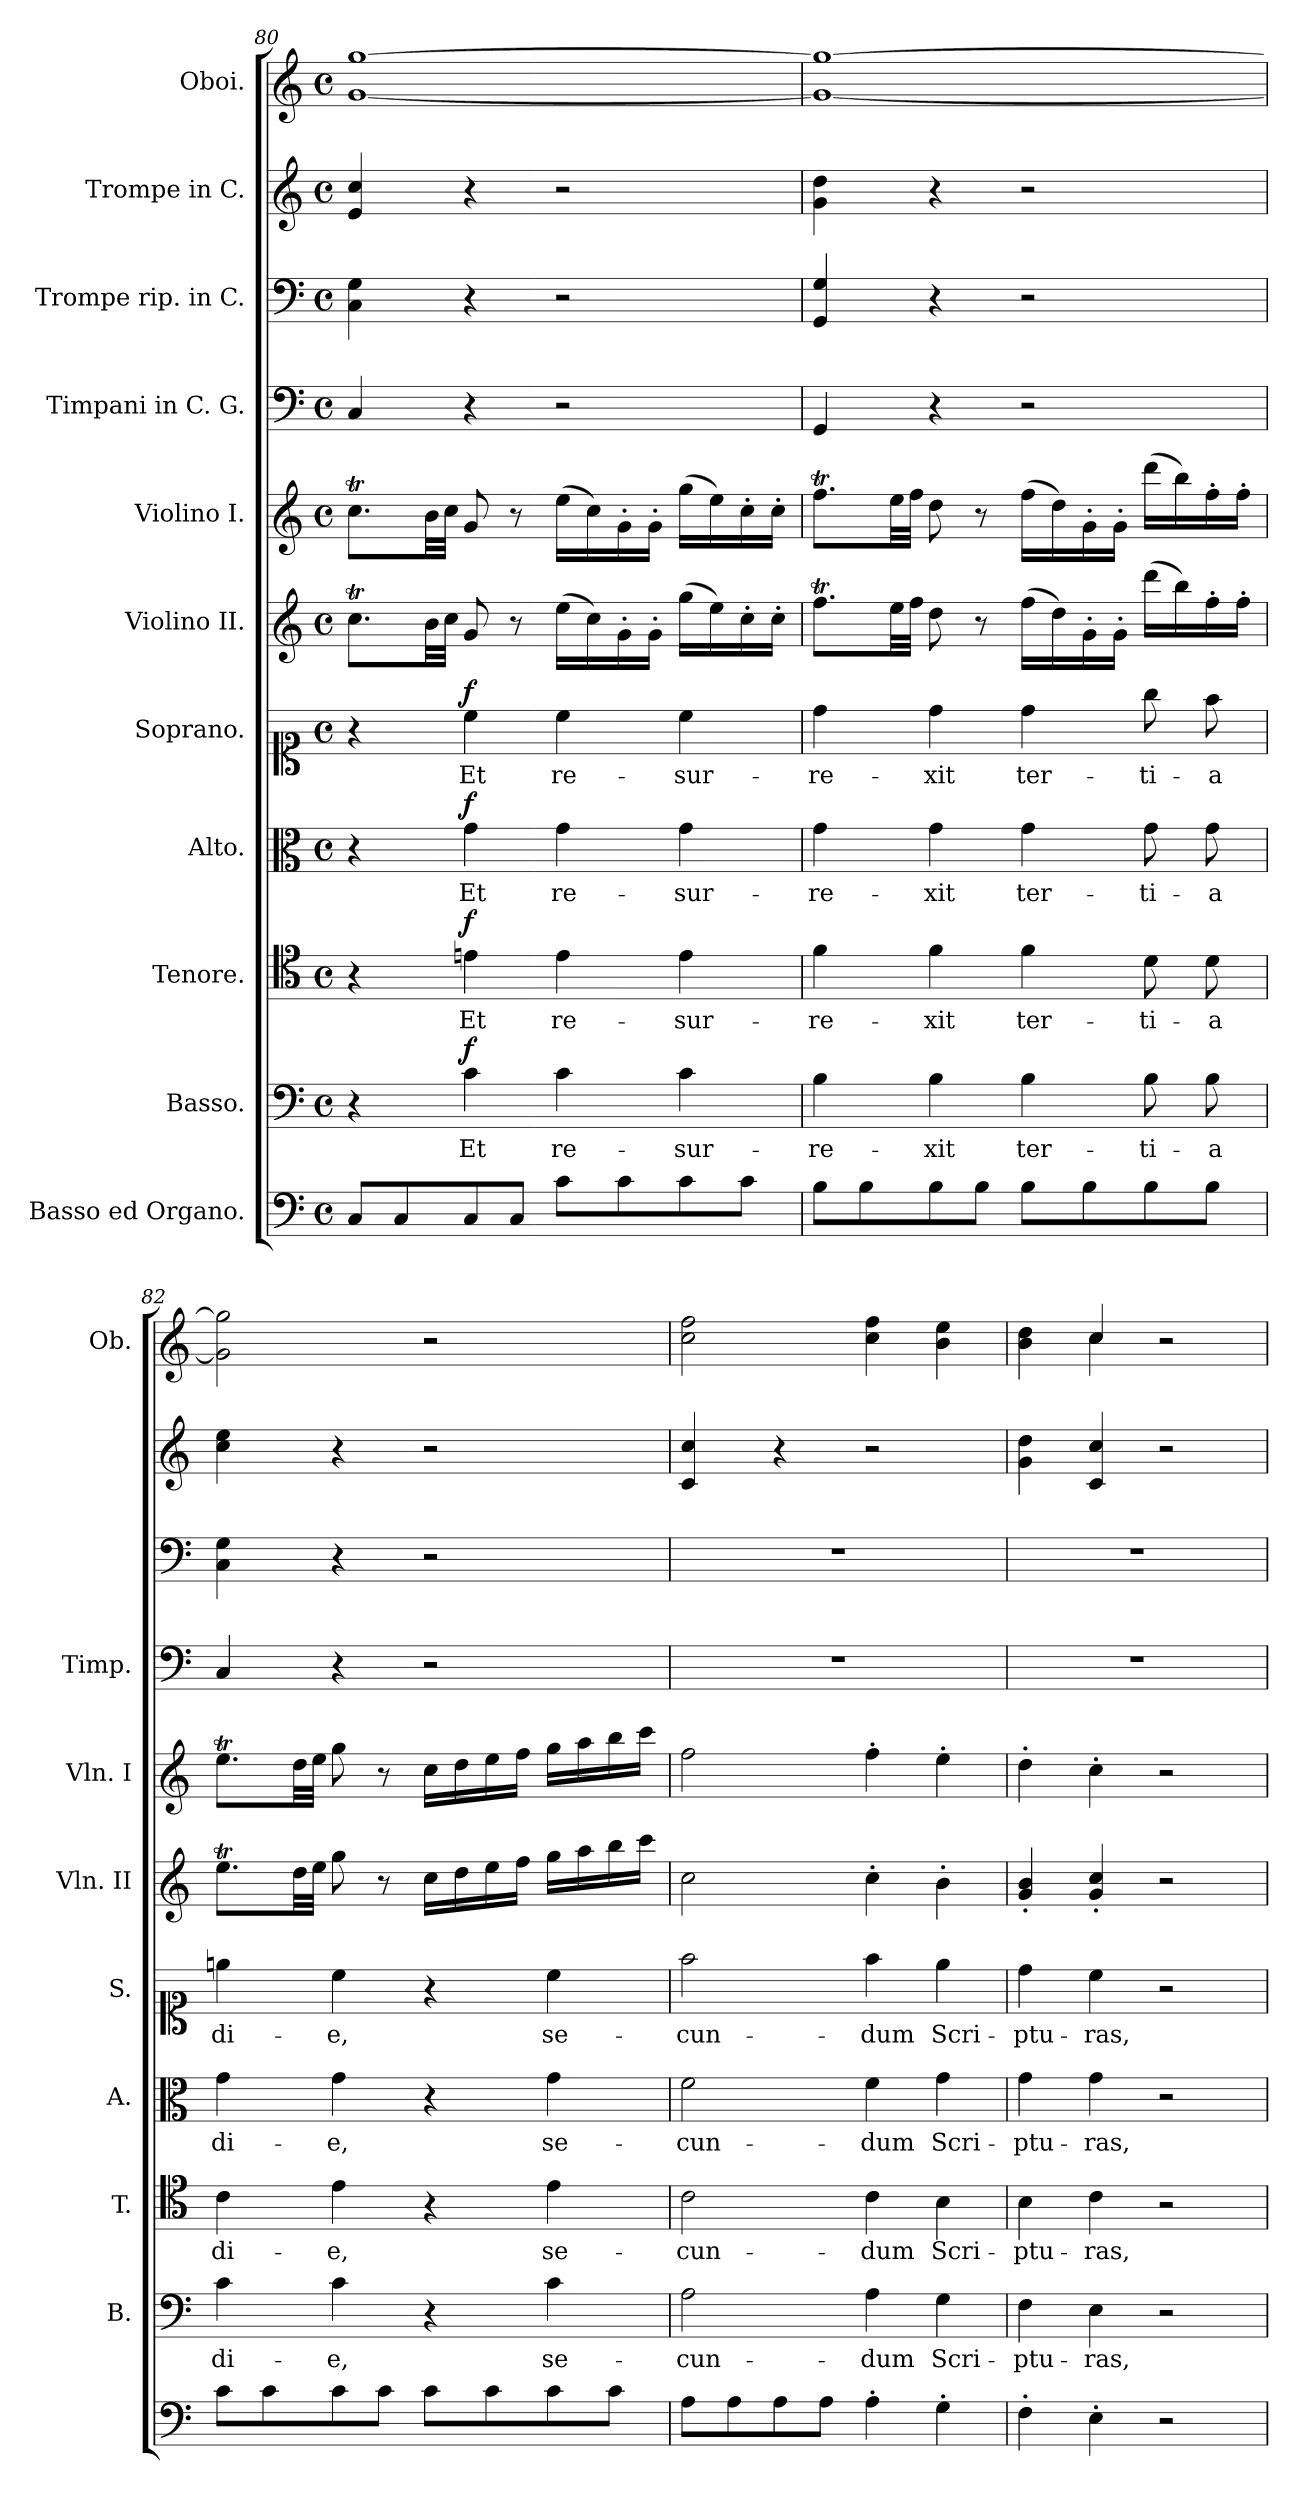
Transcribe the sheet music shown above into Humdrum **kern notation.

**kern	**kern	**text	**dynam	**kern	**text	**dynam	**kern	**text	**dynam	**kern	**text	**dynam	**kern	**kern	**kern	**kern	**kern	**kern
*part11	*part10	*part10	*part10	*part9	*part9	*part9	*part8	*part8	*part8	*part7	*part7	*part7	*part6	*part5	*part4	*part3	*part2	*part1
*staff11	*staff10	*staff10	*staff10	*staff9	*staff9	*staff9	*staff8	*staff8	*staff8	*staff7	*staff7	*staff7	*staff6	*staff5	*staff4	*staff3	*staff2	*staff1
*I"Basso ed  Organo.	*I"Basso.	*	*	*I"Tenore.	*	*	*I"Alto.	*	*	*I"Soprano.	*	*	*I"Violino II.	*I"Violino I.	*I"Timpani in C. G.	*I"Trompe rip. in C.	*I"Trompe in C.	*I"Oboi.
*	*I'B.	*	*	*I'T.	*	*	*I'A.	*	*	*I'S.	*	*	*I'Vln. II	*I'Vln. I	*I'Timp.	*	*	*I'Ob.
*clefF4	*clefF4	*	*	*clefC4	*	*	*clefC3	*	*	*clefC1	*	*	*clefG2	*clefG2	*clefF4	*clefF4	*clefG2	*clefG2
*k[]	*k[]	*	*	*k[]	*	*	*k[]	*	*	*k[]	*	*	*k[]	*k[]	*k[]	*k[]	*k[]	*k[]
*M4/4	*M4/4	*	*	*M4/4	*	*	*M4/4	*	*	*M4/4	*	*	*M4/4	*M4/4	*M4/4	*M4/4	*M4/4	*M4/4
*met(c)	*met(c)	*	*	*met(c)	*	*	*met(c)	*	*	*met(c)	*	*	*met(c)	*met(c)	*met(c)	*met(c)	*met(c)	*met(c)
=80	=80	=80	=80	=80	=80	=80	=80	=80	=80	=80	=80	=80	=80	=80	=80	=80	=80	=80
8C/L	4r	.	.	4r	.	.	4r	.	.	4r	.	.	8.ccT\L	8.ccT\L	4C/	4C\ 4G\	4e/ 4cc/	[1g [1gg
8C/	.	.	.	.	.	.	.	.	.	.	.	.	.	.	.	.	.	.
.	.	.	.	.	.	.	.	.	.	.	.	.	32b\LL	32b\LL	.	.	.	.
.	.	.	.	.	.	.	.	.	.	.	.	.	32cc\JJJ	32cc\JJJ	.	.	.	.
!	!	!LO:LY:b	!LO:DY:a	!	!LO:LY:b	!LO:DY:a	!	!LO:LY:b	!LO:DY:a	!	!LO:LY:b	!LO:DY:a	!	!	!	!	!	!
8C/	4c\	Et	f	4en\	Et	f	4g\	Et	f	4cc\	Et	f	8g/	8g/	4r	4r	4r	.
8C/J	.	.	.	.	.	.	.	.	.	.	.	.	8r	8r	.	.	.	.
!	!	!LO:LY:b	!	!	!LO:LY:b	!	!	!LO:LY:b	!	!	!LO:LY:b	!	!	!	!	!	!	!
8c\L	4c\	re-	.	4e\	re-	.	4g\	re-	.	4cc\	re-	.	(>16ee\LL	(>16ee\LL	2r	2r	2r	.
.	.	.	.	.	.	.	.	.	.	.	.	.	16cc\)	16cc\)	.	.	.	.
8c\	.	.	.	.	.	.	.	.	.	.	.	.	16g'\	16g'\	.	.	.	.
.	.	.	.	.	.	.	.	.	.	.	.	.	16g'\JJ	16g'\JJ	.	.	.	.
!	!	!LO:LY:b	!	!	!LO:LY:b	!	!	!LO:LY:b	!	!	!LO:LY:b	!	!	!	!	!	!	!
8c\	4c\	-sur-	.	4e\	-sur-	.	4g\	-sur-	.	4cc\	-sur-	.	(>16gg\LL	(>16gg\LL	.	.	.	.
.	.	.	.	.	.	.	.	.	.	.	.	.	16ee\)	16ee\)	.	.	.	.
8c\J	.	.	.	.	.	.	.	.	.	.	.	.	16cc'\	16cc'\	.	.	.	.
.	.	.	.	.	.	.	.	.	.	.	.	.	16cc'\JJ	16cc'\JJ	.	.	.	.
=81	=81	=81	=81	=81	=81	=81	=81	=81	=81	=81	=81	=81	=81	=81	=81	=81	=81	=81
!	!	!LO:LY:b	!	!	!LO:LY:b	!	!	!LO:LY:b	!	!	!LO:LY:b	!	!	!	!	!	!	!
8B\L	4B\	-re-	.	4f\	-re-	.	4g\	-re-	.	4dd\	-re-	.	8.ffT\L	8.ffT\L	4GG/	4GG/ 4G/	4g\ 4dd\	1g_ 1gg_
8B\	.	.	.	.	.	.	.	.	.	.	.	.	.	.	.	.	.	.
.	.	.	.	.	.	.	.	.	.	.	.	.	32ee\LL	32ee\LL	.	.	.	.
.	.	.	.	.	.	.	.	.	.	.	.	.	32ff\JJJ	32ff\JJJ	.	.	.	.
!	!	!LO:LY:b	!	!	!LO:LY:b	!	!	!LO:LY:b	!	!	!LO:LY:b	!	!	!	!	!	!	!
8B\	4B\	-xit	.	4f\	-xit	.	4g\	-xit	.	4dd\	-xit	.	8dd\	8dd\	4r	4r	4r	.
8B\J	.	.	.	.	.	.	.	.	.	.	.	.	8r	8r	.	.	.	.
!	!	!LO:LY:b	!	!	!LO:LY:b	!	!	!LO:LY:b	!	!	!LO:LY:b	!	!	!	!	!	!	!
8B\L	4B\	ter-	.	4f\	ter-	.	4g\	ter-	.	4dd\	ter-	.	(>16ff\LL	(>16ff\LL	2r	2r	2r	.
.	.	.	.	.	.	.	.	.	.	.	.	.	16dd\)	16dd\)	.	.	.	.
8B\	.	.	.	.	.	.	.	.	.	.	.	.	16g'\	16g'\	.	.	.	.
.	.	.	.	.	.	.	.	.	.	.	.	.	16g'\JJ	16g'\JJ	.	.	.	.
!	!	!LO:LY:b	!	!	!LO:LY:b	!	!	!LO:LY:b	!	!	!LO:LY:b	!	!	!	!	!	!	!
8B\	8B\	-ti-	.	8d\	-ti-	.	8g\	-ti-	.	8gg\	-ti-	.	(>16ddd\LL	(>16ddd\LL	.	.	.	.
.	.	.	.	.	.	.	.	.	.	.	.	.	16bb\)	16bb\)	.	.	.	.
!	!	!LO:LY:b	!	!	!LO:LY:b	!	!	!LO:LY:b	!	!	!LO:LY:b	!	!	!	!	!	!	!
8B\J	8B\	-a	.	8d\	-a	.	8g\	-a	.	8ff\	-a	.	16ff'\	16ff'\	.	.	.	.
.	.	.	.	.	.	.	.	.	.	.	.	.	16ff'\JJ	16ff'\JJ	.	.	.	.
=82	=82	=82	=82	=82	=82	=82	=82	=82	=82	=82	=82	=82	=82	=82	=82	=82	=82	=82
!	!	!LO:LY:b	!	!	!LO:LY:b	!	!	!LO:LY:b	!	!	!LO:LY:b	!	!	!	!	!	!	!
8c\L	4c\	di-	.	4c\	di-	.	4g\	di-	.	4een\	di-	.	8.eet\L	8.eet\L	4C/	4C\ 4G\	4cc\ 4ee\	2g\] 2gg\]
8c\	.	.	.	.	.	.	.	.	.	.	.	.	.	.	.	.	.	.
.	.	.	.	.	.	.	.	.	.	.	.	.	32dd\LL	32dd\LL	.	.	.	.
.	.	.	.	.	.	.	.	.	.	.	.	.	32ee\JJJ	32ee\JJJ	.	.	.	.
!	!	!LO:LY:b	!	!	!LO:LY:b	!	!	!LO:LY:b	!	!	!LO:LY:b	!	!	!	!	!	!	!
8c\	4c\	-e,	.	4e\	-e,	.	4g\	-e,	.	4cc\	-e,	.	8gg\	8gg\	4r	4r	4r	.
8c\J	.	.	.	.	.	.	.	.	.	.	.	.	8r	8r	.	.	.	.
8c\L	4r	.	.	4r	.	.	4r	.	.	4r	.	.	16cc\LL	16cc\LL	2r	2r	2r	2r
.	.	.	.	.	.	.	.	.	.	.	.	.	16dd\	16dd\	.	.	.	.
8c\	.	.	.	.	.	.	.	.	.	.	.	.	16ee\	16ee\	.	.	.	.
.	.	.	.	.	.	.	.	.	.	.	.	.	16ff\JJ	16ff\JJ	.	.	.	.
!	!	!LO:LY:b	!	!	!LO:LY:b	!	!	!LO:LY:b	!	!	!LO:LY:b	!	!	!	!	!	!	!
8c\	4c\	se-	.	4e\	se-	.	4g\	se-	.	4cc\	se-	.	16gg\LL	16gg\LL	.	.	.	.
.	.	.	.	.	.	.	.	.	.	.	.	.	16aa\	16aa\	.	.	.	.
8c\J	.	.	.	.	.	.	.	.	.	.	.	.	16bb\	16bb\	.	.	.	.
.	.	.	.	.	.	.	.	.	.	.	.	.	16ccc\JJ	16ccc\JJ	.	.	.	.
!!LO:PB:g=z
=83	=83	=83	=83	=83	=83	=83	=83	=83	=83	=83	=83	=83	=83	=83	=83	=83	=83	=83
!	!	!LO:LY:b	!	!	!LO:LY:b	!	!	!LO:LY:b	!	!	!LO:LY:b	!	!	!	!	!	!	!
8A\L	2A\	-cun-	.	2c\	-cun-	.	2f\	-cun-	.	2ff\	-cun-	.	2cc\	2ff\	1r	1r	4c/ 4cc/	2cc\ 2ff\
8A\	.	.	.	.	.	.	.	.	.	.	.	.	.	.	.	.	.	.
8A\	.	.	.	.	.	.	.	.	.	.	.	.	.	.	.	.	4r	.
8A\J	.	.	.	.	.	.	.	.	.	.	.	.	.	.	.	.	.	.
!	!	!LO:LY:b	!	!	!LO:LY:b	!	!	!LO:LY:b	!	!	!LO:LY:b	!	!	!	!	!	!	!
4A'\	4A\	-dum	.	4c\	-dum	.	4f\	-dum	.	4ff\	-dum	.	4cc'\	4ff'\	.	.	2r	4cc\ 4ff\
!	!	!LO:LY:b	!	!	!LO:LY:b	!	!	!LO:LY:b	!	!	!LO:LY:b	!	!	!	!	!	!	!
4G'\	4G\	Scri-	.	4B\	Scri-	.	4g\	Scri-	.	4ee\	Scri-	.	4b'\	4ee'\	.	.	.	4b\ 4ee\
=84	=84	=84	=84	=84	=84	=84	=84	=84	=84	=84	=84	=84	=84	=84	=84	=84	=84	=84
!	!	!LO:LY:b	!	!	!LO:LY:b	!	!	!LO:LY:b	!	!	!LO:LY:b	!	!	!	!	!	!	!
*	*	*	*	*	*	*	*	*	*	*	*	*	*	*	*	*	*	*^
4F'\	4F\	-ptu-	.	4B\	-ptu-	.	4g\	-ptu-	.	4dd\	-ptu-	.	4g/' 4b/'	4dd'\	1r	1r	4g\ 4dd\	4b\ 4dd\	4ryy
!	!	!LO:LY:b	!	!	!LO:LY:b	!	!	!LO:LY:b	!	!	!LO:LY:b	!	!	!	!	!	!	!	!
4E'\	4E\	-ras,	.	4c\	-ras,	.	4g\	-ras,	.	4cc\	-ras,	.	4g/' 4cc/'	4cc'\	.	.	4c/ 4cc/	4cc/	4cc\
2r	2r	.	.	2r	.	.	2r	.	.	2r	.	.	2r	2r	.	.	2r	2r	2ryy
*	*	*	*	*	*	*	*	*	*	*	*	*	*	*	*	*	*	*v	*v
=	=	=	=	=	=	=	=	=	=	=	=	=	=	=	=	=	=	=
*-	*-	*-	*-	*-	*-	*-	*-	*-	*-	*-	*-	*-	*-	*-	*-	*-	*-	*-
